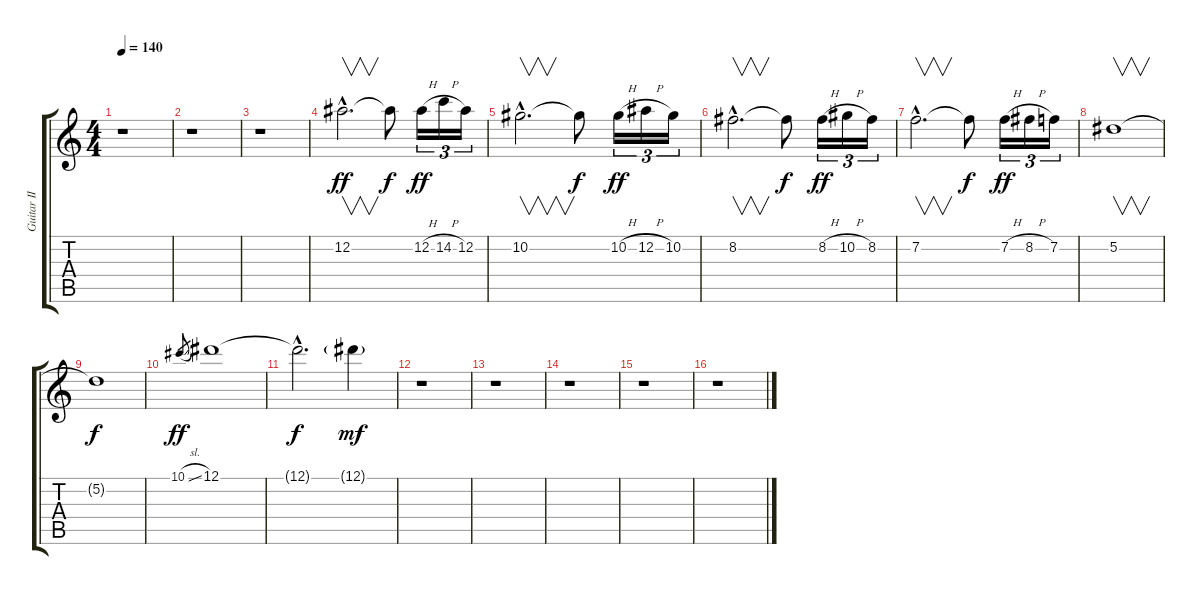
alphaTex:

\track ("Guitar II" "Guitar II") {instrument distortionguitar}
\staff {score tabs}
\tuning (Eb4 Bb3 Gb3 Db3 Ab2 Eb2) {hide}
\ts (4 4)
\tempo 140
\clef g2
\ks c
r.1{dy f} |
r.1 |
r.1 |
12.2{hac}.2{v d dy ff} 12.2{t}.8{dy f} 12.2{h}.16{tu (3 2) dy ff} 14.2{h}.16{tu (3 2)} 12.2.16{tu (3 2)} |
10.2{hac}.2{v d} 10.2{t}.8{dy f} 10.2{h}.16{tu (3 2) dy ff} 12.2{h}.16{tu (3 2)} 10.2.16{tu (3 2)} |
8.2{hac}.2{v d} 8.2{t}.8{dy f} 8.2{h}.16{tu (3 2) dy ff} 10.2{h}.16{tu (3 2)} 8.2.16{tu (3 2)} |
7.2{hac}.2{v d} 7.2{t}.8{dy f} 7.2{h}.16{tu (3 2) dy ff} 8.2{h}.16{tu (3 2)} 7.2.16{tu (3 2)} |
5.2.1{v} |
5.2{t}.1{dy f} |
10.1{sl}.8{gr dy ff} 12.1.1 |
12.1{hac t}.2{d dy f} 12.1{g}.4{dy mf} |
r.1 |
r.1 |
r.1 |
r.1 |
r.1
